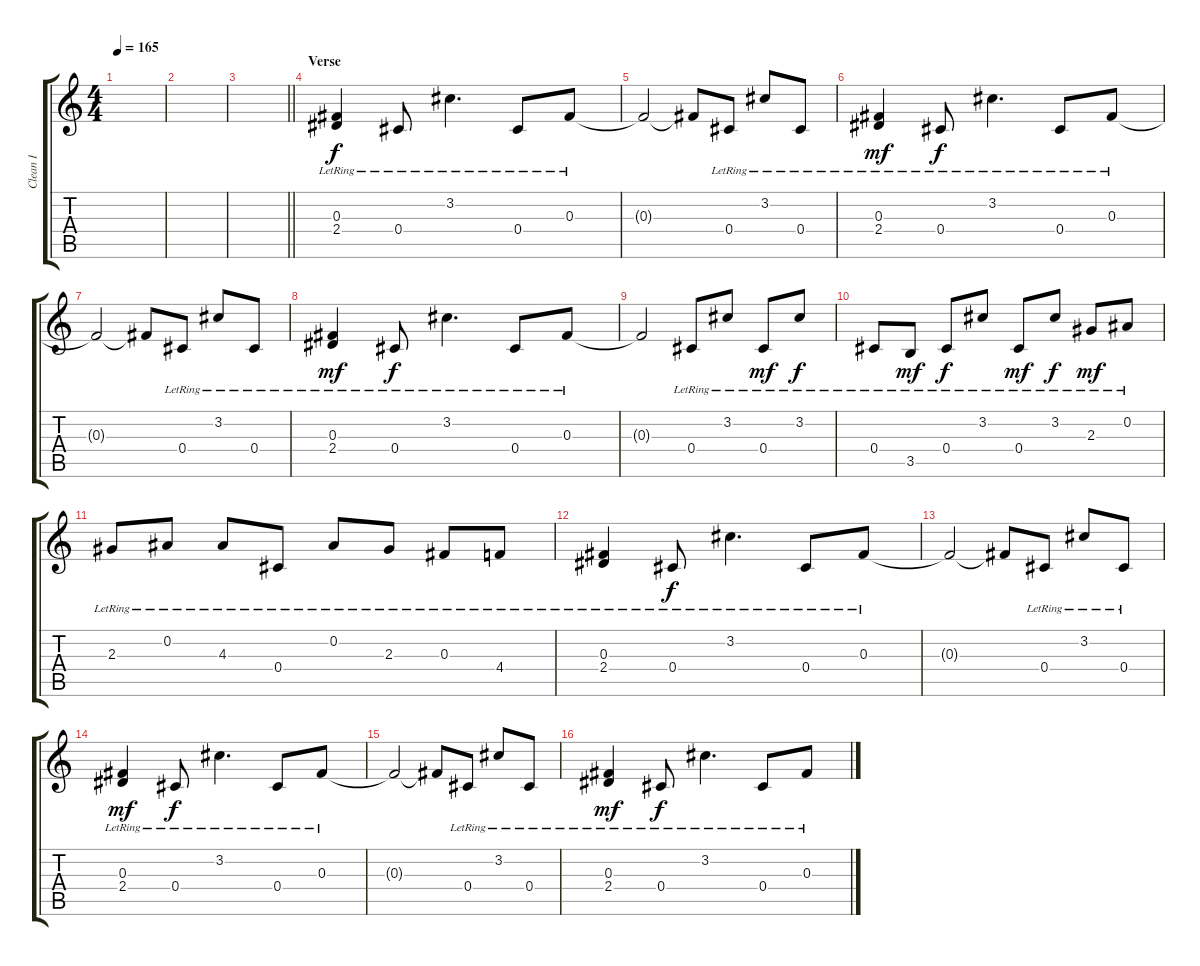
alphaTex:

\track ("Clean I" "Clean I") {instrument electricguitarclean}
\staff {score tabs}
\tuning (Eb4 Bb3 Gb3 Db3 Ab2 Eb2) {hide}
\ts (4 4)
\tempo 165
\clef g2
\ks c
|
|
\barLineRight lightlight
|
\section ("" "Verse")
(0.3{lr} 2.4).4 0.4{lr}.8{dy f} 3.2{lr}.4{d} 0.4{lr}.8 0.3{lr}.8 |
0.3{t}.2 0.3{t}.8 0.4{lr}.8 3.2{lr}.8 0.4{lr}.8 |
(0.3{lr} 2.4).4{dy mf} 0.4{lr}.8{dy f} 3.2{lr}.4{d} 0.4{lr}.8 0.3{lr}.8 |
0.3{t}.2 0.3{t}.8 0.4{lr}.8 3.2{lr}.8 0.4{lr}.8 |
(0.3{lr} 2.4).4{dy mf} 0.4{lr}.8{dy f} 3.2{lr}.4{d} 0.4{lr}.8 0.3{lr}.8 |
0.3{t}.2 0.4{lr}.8 3.2{lr}.8 0.4{lr}.8{dy mf} 3.2{lr}.8{dy f} |
0.4{lr}.8 3.5{lr}.8{dy mf} 0.4{lr}.8{dy f} 3.2{lr}.8 0.4{lr}.8{dy mf} 3.2{lr}.8{dy f} 2.3{lr}.8{dy mf} 0.2{lr}.8 |
2.3{lr}.8 0.2{lr}.8 4.3{lr}.8 0.4{lr}.8 0.2{lr}.8 2.3{lr}.8 0.3{lr}.8 4.4{lr}.8 |
(0.3{lr} 2.4).4 0.4{lr}.8{dy f} 3.2{lr}.4{d} 0.4{lr}.8 0.3{lr}.8 |
0.3{t}.2 0.3{t}.8 0.4{lr}.8 3.2{lr}.8 0.4{lr}.8 |
(0.3{lr} 2.4).4{dy mf} 0.4{lr}.8{dy f} 3.2{lr}.4{d} 0.4{lr}.8 0.3{lr}.8 |
0.3{t}.2 0.3{t}.8 0.4{lr}.8 3.2{lr}.8 0.4{lr}.8 |
(0.3{lr} 2.4).4{dy mf} 0.4{lr}.8{dy f} 3.2{lr}.4{d} 0.4{lr}.8 0.3{lr}.8
